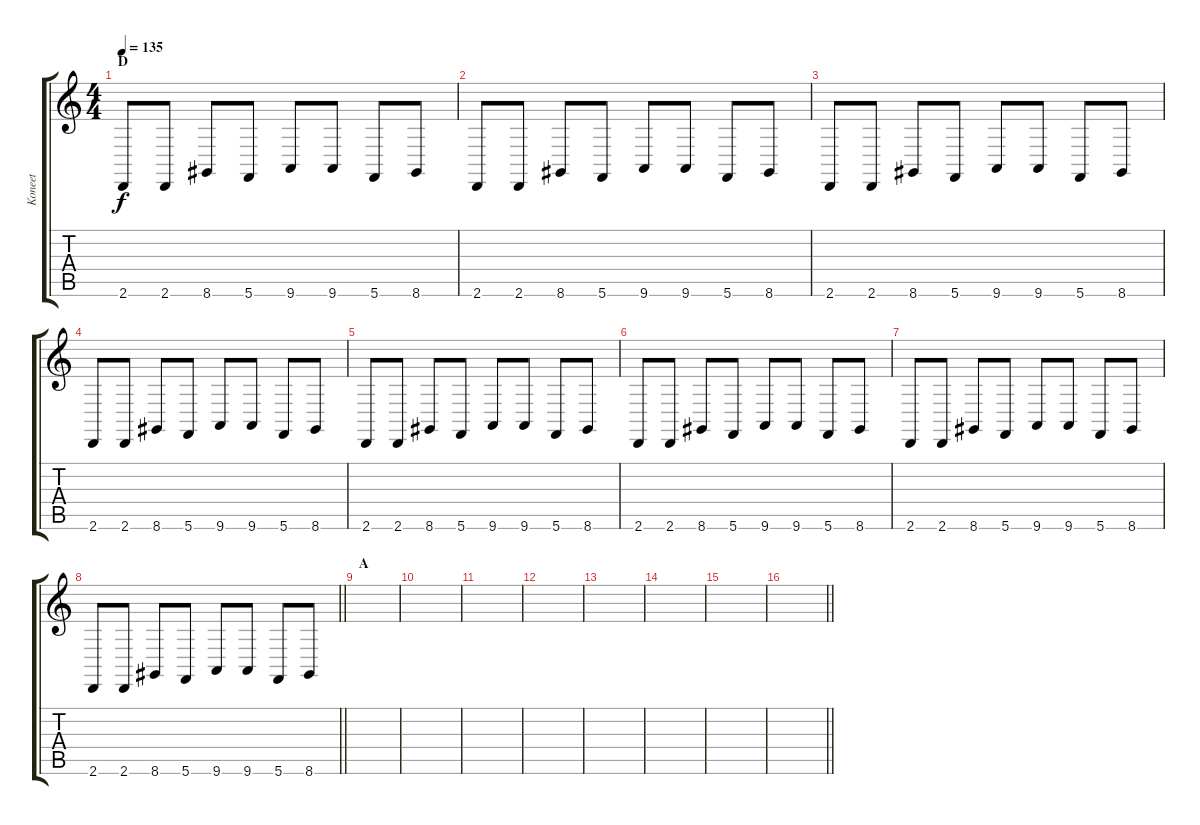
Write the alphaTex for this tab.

\track ("Koneet" "Koneet") {instrument glockenspiel}
\staff {score tabs}
\tuning (D4 A3 F3 C3 G2 C2) {hide}
\ts (4 4)
\section ("" "D")
\tempo 135
\clef g2
\ks c
2.6.8{dy f instrument lead8bassandlead} 2.6.8 8.6.8 5.6.8 9.6.8 9.6.8 5.6.8 8.6.8 |
2.6.8 2.6.8 8.6.8 5.6.8 9.6.8 9.6.8 5.6.8 8.6.8 |
2.6.8 2.6.8 8.6.8 5.6.8 9.6.8 9.6.8 5.6.8 8.6.8 |
2.6.8 2.6.8 8.6.8 5.6.8 9.6.8 9.6.8 5.6.8 8.6.8 |
2.6.8 2.6.8 8.6.8 5.6.8 9.6.8 9.6.8 5.6.8 8.6.8 |
2.6.8 2.6.8 8.6.8 5.6.8 9.6.8 9.6.8 5.6.8 8.6.8 |
2.6.8 2.6.8 8.6.8 5.6.8 9.6.8 9.6.8 5.6.8 8.6.8 |
\barLineRight lightlight
2.6.8 2.6.8 8.6.8 5.6.8 9.6.8 9.6.8 5.6.8 8.6.8 |
\section ("" "A")
|
|
|
|
|
|
|
\barLineRight lightlight
